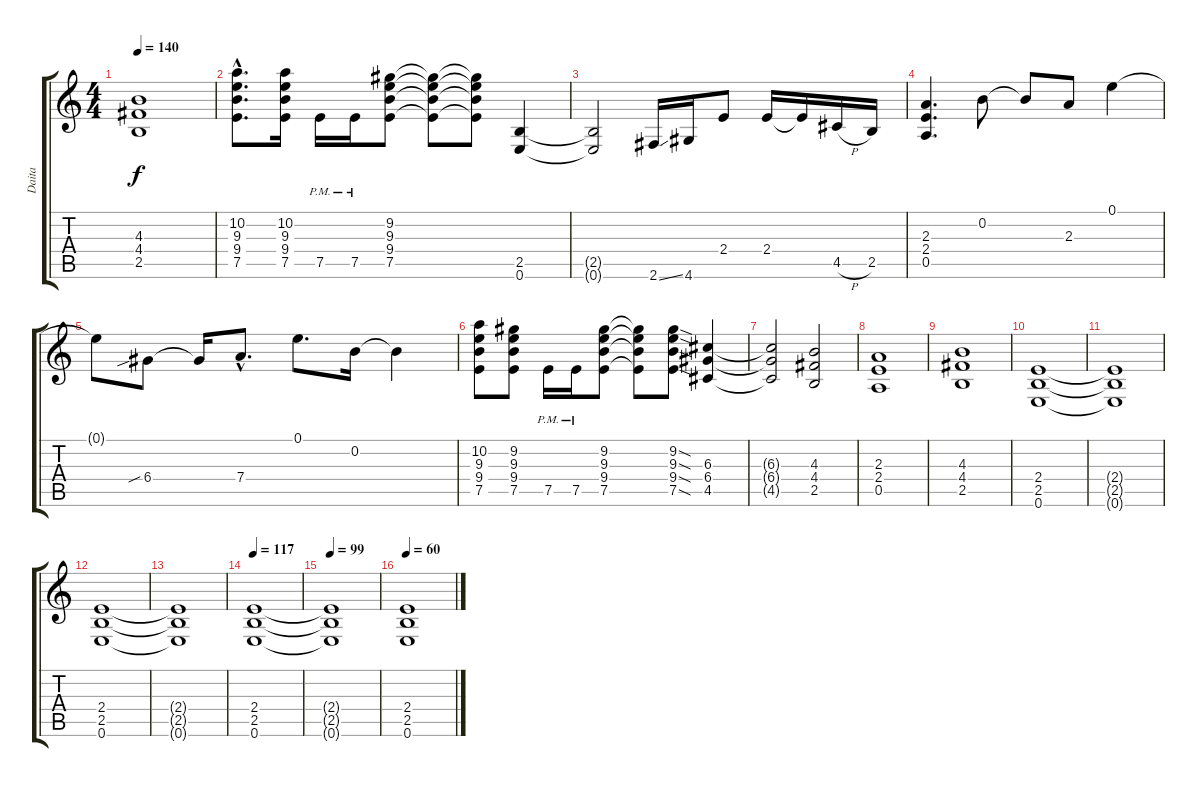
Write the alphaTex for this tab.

\track ("Daita" "Daita") {instrument distortionguitar}
\staff {score tabs}
\tuning (E4 B3 G3 D3 A2 E2) {hide}
\ts (4 4)
\tempo 140
\clef g2
\ks c
(4.3 4.4 2.5).1{dy f} |
(10.2{hac} 9.3{hac} 9.4{hac} 7.5{hac}).8{d} (10.2 9.3 9.4 7.5).16 7.5{pm}.16 7.5{pm}.16 (9.2 9.3 9.4 7.5).8 (9.2{t} 9.3{t} 9.4{t} 7.5{t}).8 (9.2{t} 9.3{t} 9.4{t} 7.5{t}).8 (2.5 0.6).4 |
(2.5{t} 0.6{t}).2 2.6{ss}.16 4.6.16 2.4.8 2.4.16 2.4{t}.16 4.5{h}.16 2.5.16 |
(2.3 2.4 0.5).4{d} 0.2.8 0.2{t}.8 2.3.8 0.1.4 |
0.1{t}.8 6.4{sib}.8 6.4{t}.16 7.4{hac}.8{d} 0.1.8{d} 0.2.16 0.2{t}.4 |
(10.2 9.3 9.4 7.5).8 (9.2 9.3 9.4 7.5).8 7.5{pm}.16 7.5{pm}.16 (9.2 9.3 9.4 7.5).8 (9.2{t} 9.3{t} 9.4{t} 7.5{t}).8 (9.2{sod} 9.3{sod} 9.4{sod} 7.5{sod}).8 (6.3 6.4 4.5).4 |
(6.3{t} 6.4{t} 4.5{t}).2 (4.3 4.4 2.5).2 |
(2.3 2.4 0.5).1 |
(4.3 4.4 2.5).1 |
(2.4 2.5 0.6).1 |
(2.4{t} 2.5{t} 0.6{t}).1 |
(2.4 2.5 0.6).1 |
(2.4{t} 2.5{t} 0.6{t}).1 |
\tempo 117
(2.4 2.5 0.6).1 |
\tempo 99
(2.4{t} 2.5{t} 0.6{t}).1 |
\tempo 60
(2.4 2.5 0.6).1
